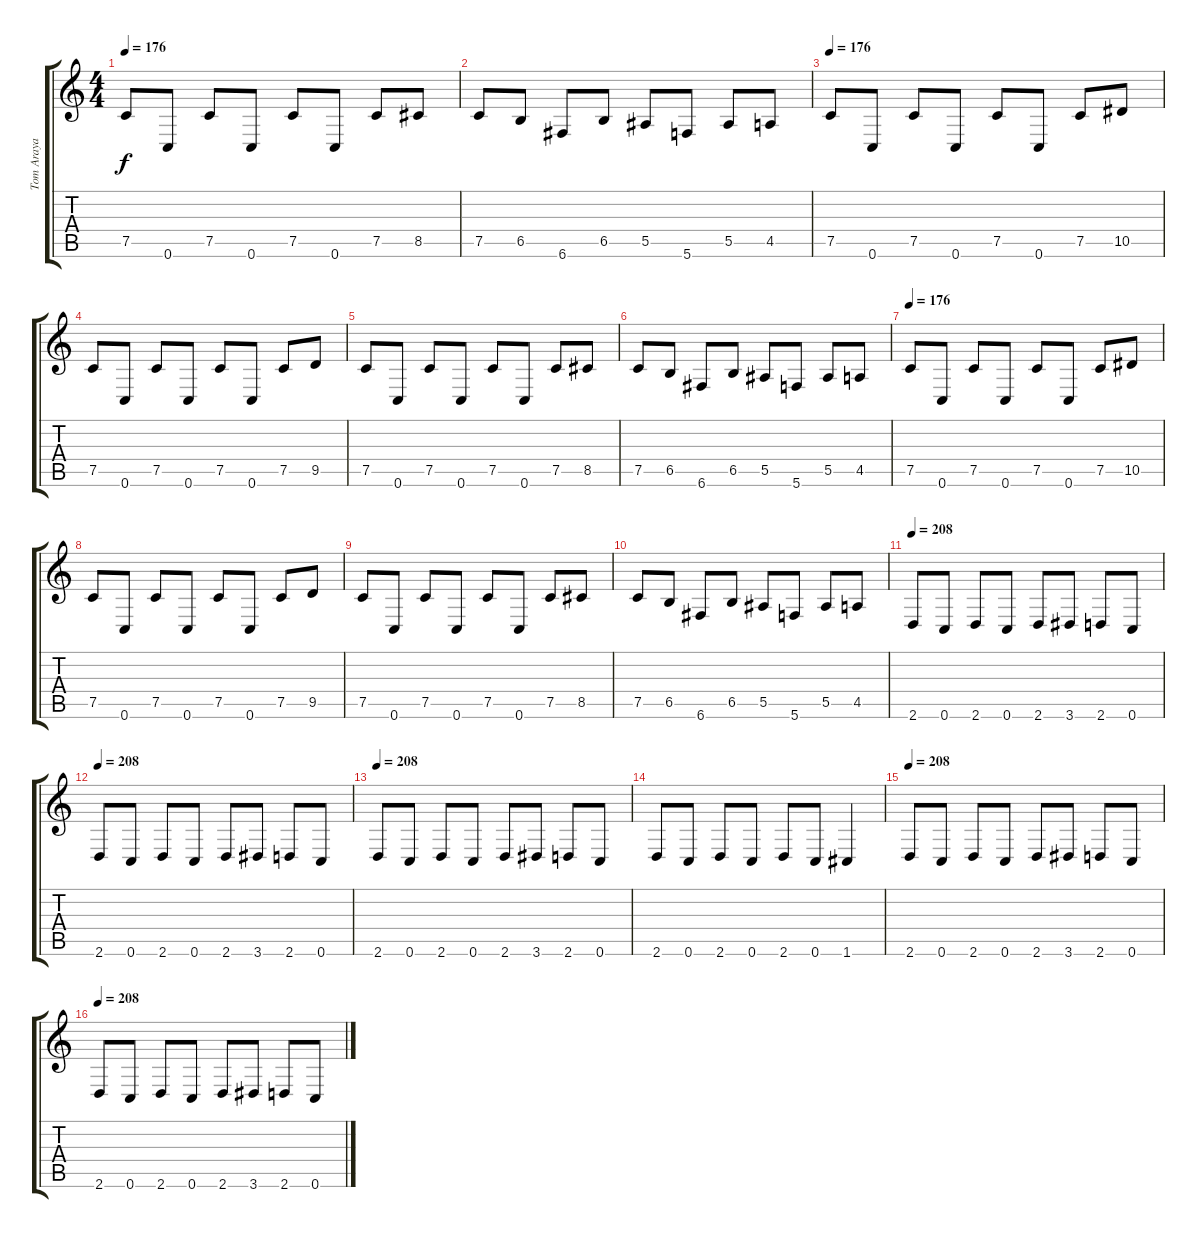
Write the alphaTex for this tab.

\track ("Tom Araya" "Tom Araya") {instrument electricbassfinger}
\staff {score tabs}
\tuning (C4 G3 Eb3 Bb2 F2 C2) {hide}
\ts (4 4)
\tempo 176
\clef g2
\ks c
7.5.8{dy f} 0.6.8 7.5.8 0.6.8 7.5.8 0.6.8 7.5.8 8.5.8 |
7.5.8 6.5.8 6.6.8 6.5.8 5.5.8 5.6.8 5.5.8 4.5.8 |
\tempo 176
7.5.8 0.6.8 7.5.8 0.6.8 7.5.8 0.6.8 7.5.8 10.5.8 |
7.5.8 0.6.8 7.5.8 0.6.8 7.5.8 0.6.8 7.5.8 9.5.8 |
7.5.8 0.6.8 7.5.8 0.6.8 7.5.8 0.6.8 7.5.8 8.5.8 |
7.5.8 6.5.8 6.6.8 6.5.8 5.5.8 5.6.8 5.5.8 4.5.8 |
\tempo 176
7.5.8 0.6.8 7.5.8 0.6.8 7.5.8 0.6.8 7.5.8 10.5.8 |
7.5.8 0.6.8 7.5.8 0.6.8 7.5.8 0.6.8 7.5.8 9.5.8 |
7.5.8 0.6.8 7.5.8 0.6.8 7.5.8 0.6.8 7.5.8 8.5.8 |
7.5.8 6.5.8 6.6.8 6.5.8 5.5.8 5.6.8 5.5.8 4.5.8 |
\tempo 208
2.6.8 0.6.8 2.6.8 0.6.8 2.6.8 3.6.8 2.6.8 0.6.8 |
\tempo 208
2.6.8 0.6.8 2.6.8 0.6.8 2.6.8 3.6.8 2.6.8 0.6.8 |
\tempo 208
2.6.8 0.6.8 2.6.8 0.6.8 2.6.8 3.6.8 2.6.8 0.6.8 |
2.6.8 0.6.8 2.6.8 0.6.8 2.6.8 0.6.8 1.6.4 |
\tempo 208
2.6.8 0.6.8 2.6.8 0.6.8 2.6.8 3.6.8 2.6.8 0.6.8 |
\tempo 208
2.6.8 0.6.8 2.6.8 0.6.8 2.6.8 3.6.8 2.6.8 0.6.8
